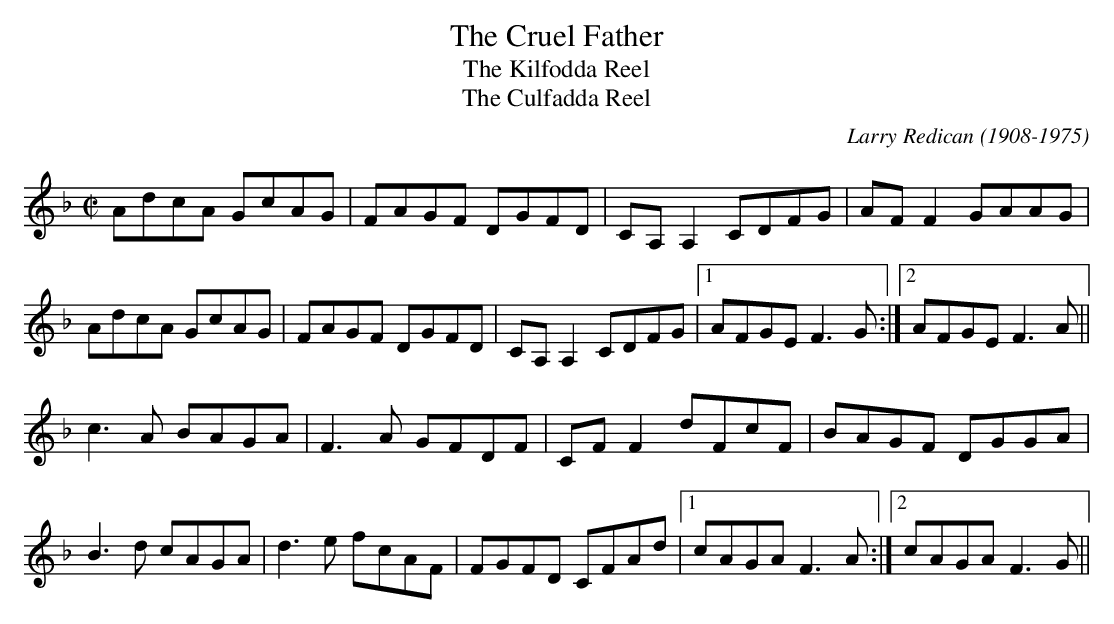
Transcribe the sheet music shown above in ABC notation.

X:1
T:Cruel Father, The
T:Kilfodda Reel, The
T:Culfadda Reel, The
C:Larry Redican (1908-1975)
M:C|
K:F
AdcA GcAG|FAGF DGFD|CA,A,2 CDFG|AFF2 GAAG|
AdcA GcAG|FAGF DGFD|CA,A,2 CDFG|1 AFGE F3G:|2 AFGE F3A||
c3A BAGA|F3A GFDF|CFF2 dFcF|BAGF DGGA|
B3d cAGA|d3e fcAF|FGFD CFAd|1 cAGA F3A:|2 cAGA F3G||
